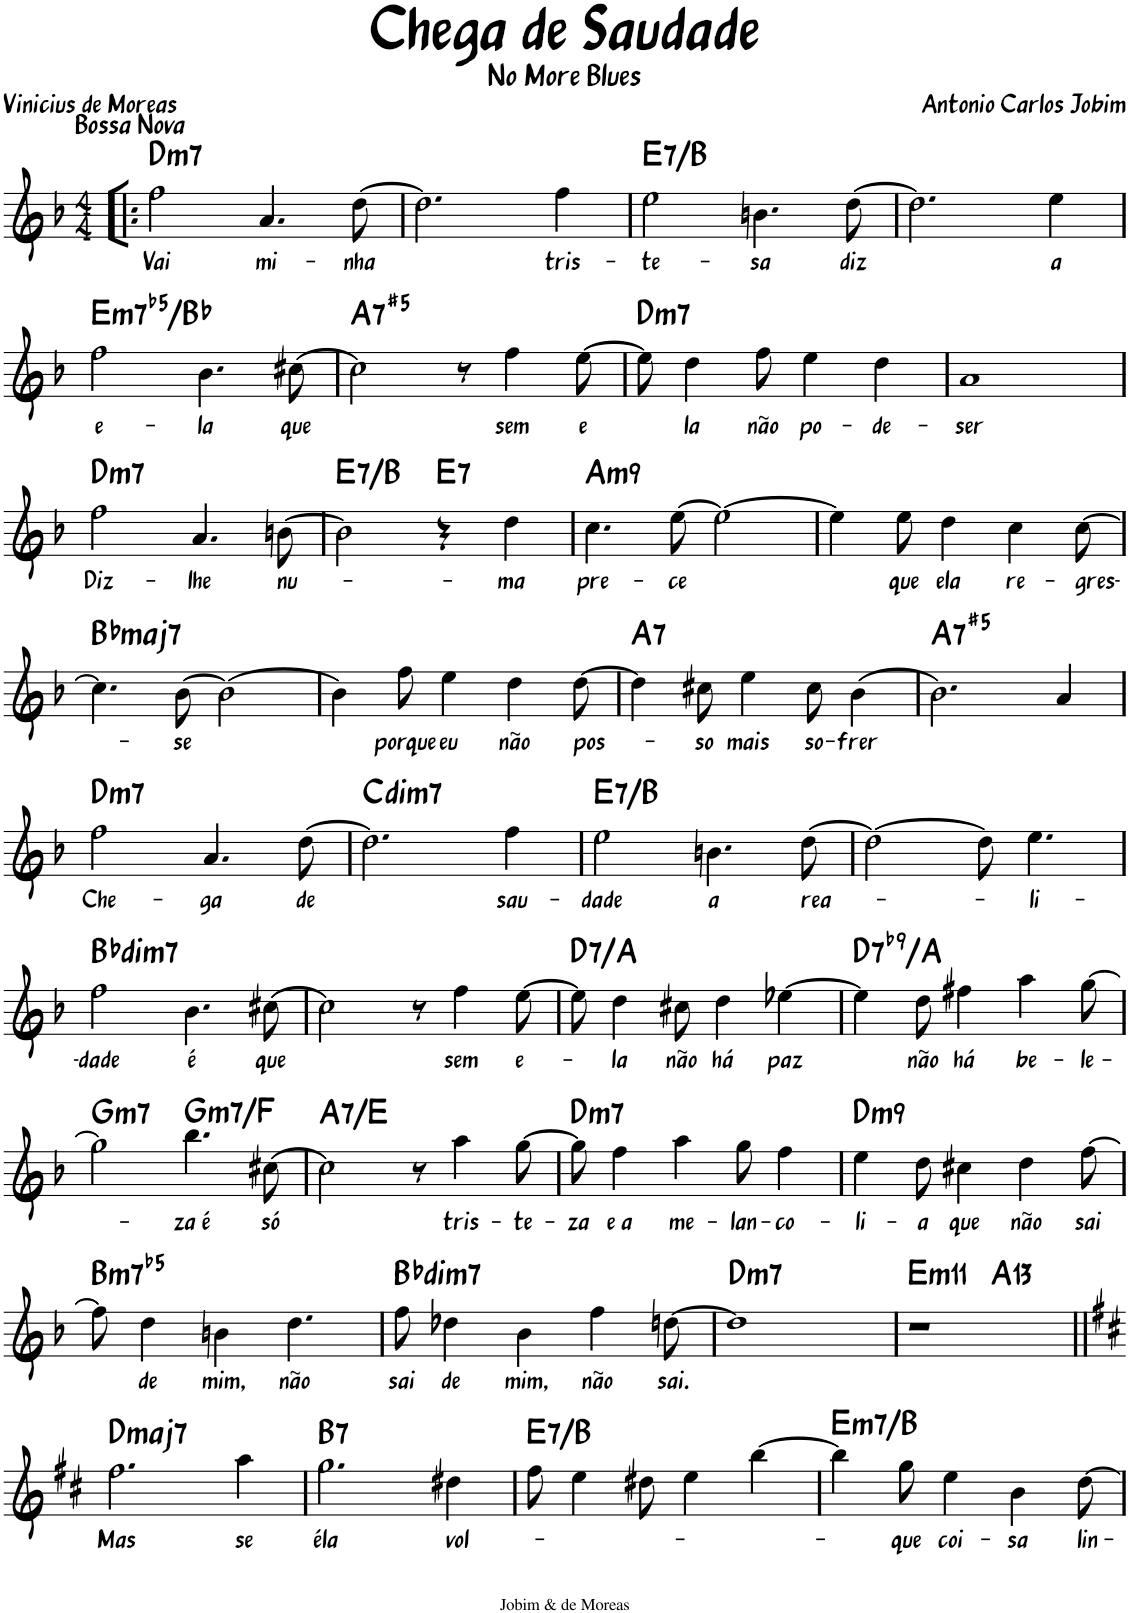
**kern	**text	**harte
*part1	*part1	*part1
*staff1	*staff1	*
*I"Piano	*	*
*I'Pno.	*	*
*clefG2	*	*
*k[b-]	*	*
*M4/4	*	*
=1!|:	=1!|:	=1!|:
!LO:TX:a:B:t=Bossa Nova	!	!
!	!LO:LY:b	!LO:H:kt=m7
2ff\	Vai	D:min7
!	!LO:LY:b	!
4.a/	mi-	.
!	!LO:LY:b	!
[8dd\	-nha	.
=2	=2	=2
2.dd\]	.	.
!	!LO:LY:b	!
4ff\	tris-	.
=3	=3	=3
!	!LO:LY:b	!LO:H:kt=7
2ee\	-te-	E:7/5
!	!LO:LY:b	!
4.bn\	-sa	.
!	!LO:LY:b	!
[8dd\	diz	.
=4	=4	=4
2.dd\]	.	.
!	!LO:LY:b	!
4ee\	a	.
!!LO:LB:g=z
=5	=5	=5
!	!LO:LY:b	!LO:H:kt=m7b5
2ff\	e-	E:hdim7/b5
!	!LO:LY:b	!
4.b-\	-la	.
!	!LO:LY:b	!
[8cc#X\	que	.
=6	=6	=6
!	!	!LO:H:kt=7
2cc#\]	.	A:(3,#5,b7)
8r	.	.
!	!LO:LY:b	!
4ff\	sem	.
!	!LO:LY:b	!
[8ee\	e	.
=7	=7	=7
!	!	!LO:H:kt=m7
8ee\]	.	D:min7
!	!LO:LY:b	!
4dd\	la	.
!	!LO:LY:b	!
8ff\	não	.
!	!LO:LY:b	!
4ee\	po-	.
!	!LO:LY:b	!
4dd\	-de-	.
=8	=8	=8
!	!LO:LY:b	!
1a	-ser	.
!!LO:LB:g=z
=9	=9	=9
!	!LO:LY:b	!LO:H:kt=m7
2ff\	Diz-	D:min7
!	!LO:LY:b	!
4.a/	-lhe	.
!	!LO:LY:b	!
[8bn\	nu-	.
=10	=10	=10
!	!	!LO:H:kt=7
2b\]	.	E:7/5
!	!	!LO:H:kt=7
4r	.	E:7
!	!LO:LY:b	!
4dd\	-ma	.
=11	=11	=11
!	!LO:LY:b	!LO:H:kt=m9
4.cc\	pre-	A:min9
!	!LO:LY:b	!
[8ee\	-ce	.
2ee\_	.	.
=12	=12	=12
4ee\]	.	.
!	!LO:LY:b	!
8ee\	que	.
!	!LO:LY:b	!
4dd\	ela	.
!	!LO:LY:b	!
4cc\	re-	.
!	!LO:LY:b	!
[8cc\	-gres-	.
!!LO:LB:g=z
=13	=13	=13
!	!	!LO:H:kt=maj7
4.cc\]	.	Bb:maj7
!	!LO:LY:b	!
[8b-\	-se	.
2b-\_	.	.
=14	=14	=14
4b-\]	.	.
!	!LO:LY:b	!
8ff\	porque	.
!	!LO:LY:b	!
4ee\	eu	.
!	!LO:LY:b	!
4dd\	não	.
!	!LO:LY:b	!
[8dd\	pos-	.
=15	=15	=15
!	!	!LO:H:kt=7
4dd\]	.	A:7
!	!LO:LY:b	!
8cc#X\	-so	.
!	!LO:LY:b	!
4ee\	mais	.
!	!LO:LY:b	!
8cc#\	so-	.
!	!LO:LY:b	!
[4b-\	-frer	.
=16	=16	=16
!	!	!LO:H:kt=7
2.b-\]	.	A:(3,#5,b7)
4a/	.	.
!!LO:LB:g=z
=17	=17	=17
!	!LO:LY:b	!LO:H:kt=m7
2ff\	Che-	D:min7
!	!LO:LY:b	!
4.a/	-ga	.
!	!LO:LY:b	!
[8dd\	de	.
=18	=18	=18
!	!	!LO:H:kt=dim7
2.dd\]	.	C:dim7
!	!LO:LY:b	!
4ff\	sau-	.
=19	=19	=19
!	!LO:LY:b	!LO:H:kt=7
2ee\	-dade	E:7/5
!	!LO:LY:b	!
4.bn\	a	.
!	!LO:LY:b	!
[8dd\	rea-	.
=20	=20	=20
2dd\_	.	.
8dd\]	.	.
!	!LO:LY:b	!
4.ee\	-li-	.
!!LO:LB:g=z
=21	=21	=21
!	!LO:LY:b	!LO:H:kt=dim7
2ff\	-dade	Bb:dim7
!	!LO:LY:b	!
4.b-\	é	.
!	!LO:LY:b	!
[8cc#X\	que	.
=22	=22	=22
2cc#\]	.	.
8r	.	.
!	!LO:LY:b	!
4ff\	sem	.
!	!LO:LY:b	!
[8ee\	e-	.
=23	=23	=23
!	!	!LO:H:kt=7
8ee\]	.	D:7/5
!	!LO:LY:b	!
4dd\	-la	.
!	!LO:LY:b	!
8cc#X\	não	.
!	!LO:LY:b	!
4dd\	há	.
!	!LO:LY:b	!
[4ee-X\	paz	.
=24	=24	=24
!	!	!LO:H:kt=7
4ee-\]	.	D:7(b9)/5
!	!LO:LY:b	!
8dd\	não	.
!	!LO:LY:b	!
4ff#X\	há	.
!	!LO:LY:b	!
4aa\	be-	.
!	!LO:LY:b	!
[8gg\	-le-	.
!!LO:LB:g=z
=25	=25	=25
!	!	!LO:H:kt=m7
2gg\]	.	G:min7
!	!LO:LY:b	!LO:H:kt=m7
4.bb-\	-za é	G:min7/b7
!	!LO:LY:b	!
[8cc#X\	só	.
=26	=26	=26
!	!	!LO:H:kt=7
2cc#\]	.	A:7/5
8r	.	.
!	!LO:LY:b	!
4aa\	tris-	.
!	!LO:LY:b	!
[8gg\	-te-	.
=27	=27	=27
!	!LO:LY:b	!LO:H:kt=m7
8gg\]	-za	D:min7
!	!LO:LY:b	!
4ff\	e a	.
!	!LO:LY:b	!
4aa\	me-	.
!	!LO:LY:b	!
8gg\	-lan-	.
!	!LO:LY:b	!
4ff\	-co-	.
=28	=28	=28
!	!LO:LY:b	!LO:H:kt=m9
4ee\	-li-	D:min9
!	!LO:LY:b	!
8dd\	-a	.
!	!LO:LY:b	!
4cc#X\	que	.
!	!LO:LY:b	!
4dd\	não	.
!	!LO:LY:b	!
[8ff\	sai	.
!!LO:LB:g=z
=29	=29	=29
!	!	!LO:H:kt=m7b5
8ff\]	.	B:hdim7
!	!LO:LY:b	!
4dd\	de	.
!	!LO:LY:b	!
4bn\	mim,	.
!	!LO:LY:b	!
4.dd\	não	.
=30	=30	=30
!	!LO:LY:b	!LO:H:kt=dim7
8ff\	sai	Bb:dim7
!	!LO:LY:b	!
4dd-X\	de	.
!	!LO:LY:b	!
4b-\	mim,	.
!	!LO:LY:b	!
4ff\	não	.
!	!LO:LY:b	!
[8ddn\	sai.	.
=31	=31	=31
!	!	!LO:H:kt=m7
1dd]	.	D:min7
=32	=32	=32
!	!	!LO:H:kt=m11
*^	*	*
1r	2ryy	.	E:min9(11)
!	!	!	!LO:H:kt=13
.	2ryy	.	A:9(11,13)
*v	*v	*	*
!!LO:LB:g=z
=33||	=33||	=33||
*k[f#c#]	*	*
*^	*	*
!	!	!LO:LY:b	!LO:H:kt=maj7
*v	*v	*	*
2.ff#\	Mas	D:maj7
!	!LO:LY:b	!
4aa\	se	.
=34	=34	=34
!	!LO:LY:b	!LO:H:kt=7
2.gg\	éla	B:7
!	!LO:LY:b	!
4dd#X\	vol-	.
=35	=35	=35
!	!	!LO:H:kt=7
8ff#\	.	E:7/5
4ee\	.	.
8dd#X\	.	.
4ee\	.	.
[4bb\	.	.
=36	=36	=36
!	!	!LO:H:kt=m7
4bb\]	.	E:min7/5
!	!LO:LY:b	!
8gg\	-que	.
!	!LO:LY:b	!
4ee\	coi-	.
!	!LO:LY:b	!
4b\	-sa	.
!	!LO:LY:b	!
[8dd\	lin-	.
=	=	=
*-	*-	*-
